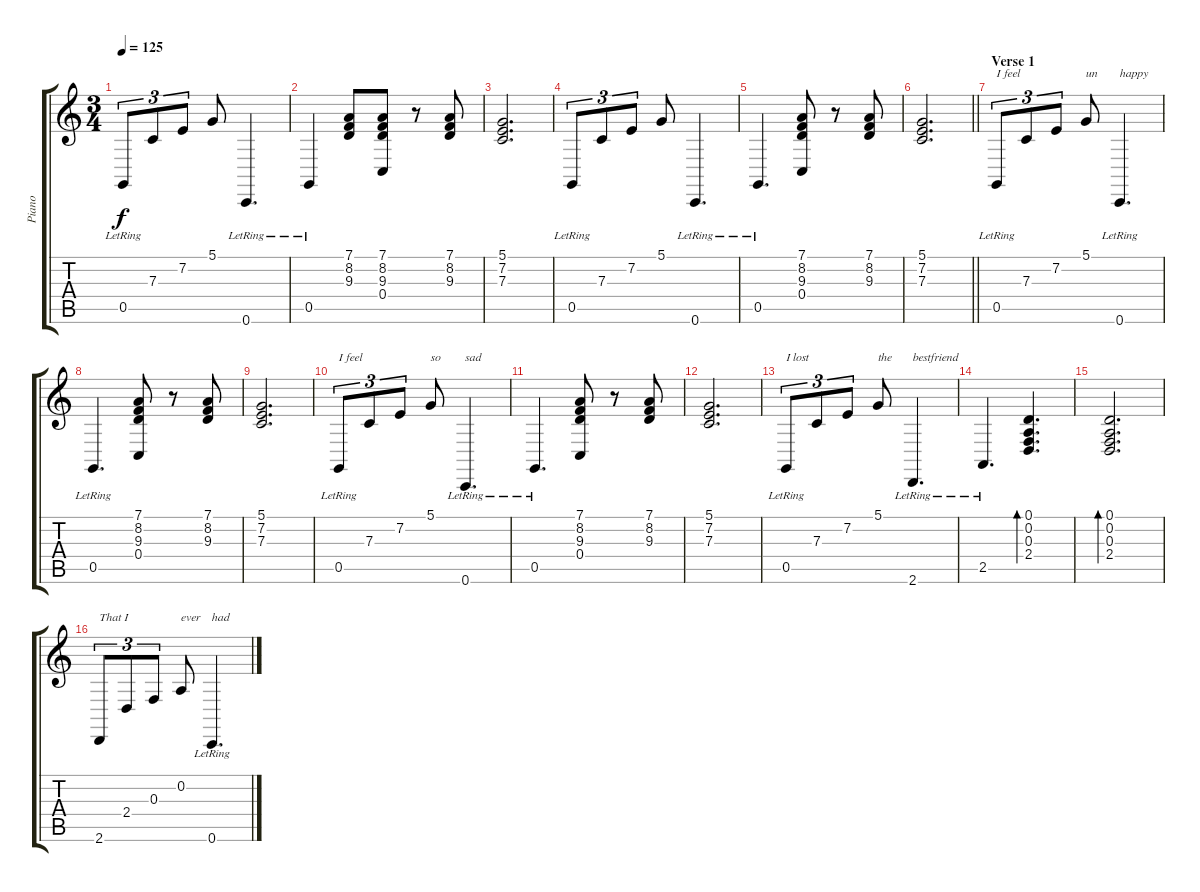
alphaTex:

\track ("Piano" "Piano") {instrument acousticgrandpiano}
\staff {score tabs}
\tuning (D4 A3 F3 C3 G2 C2) {hide}
\ts (3 4)
\tempo 125
\clef g2
\ks c
0.5{lr}.8{tu (3 2) dy f instrument acousticgrandpiano} 7.3.8{tu (3 2)} 7.2.8{tu (3 2)} 5.1.8 0.6{lr}.4{d} |
0.5{lr}.4 (7.1 8.2 9.3).8 (7.1 8.2 9.3 0.4).8 r.8 (7.1 8.2 9.3).8 |
(5.1 7.2 7.3).2{d} |
0.5{lr}.8{tu (3 2)} 7.3.8{tu (3 2)} 7.2.8{tu (3 2)} 5.1.8 0.6{lr}.4{d} |
0.5{lr}.4{d} (7.1 8.2 9.3 0.4).8 r.8 (7.1 8.2 9.3).8 |
\barLineRight lightlight
(5.1 7.2 7.3).2{d} |
\section ("" "Verse 1")
0.5{lr}.8{tu (3 2) txt "I feel"} 7.3.8{tu (3 2)} 7.2.8{tu (3 2)} 5.1.8{txt "un"} 0.6{lr}.4{d txt "happy"} |
0.5{lr}.4{d} (7.1 8.2 9.3 0.4).8 r.8 (7.1 8.2 9.3).8 |
(5.1 7.2 7.3).2{d} |
0.5{lr}.8{tu (3 2) txt "I feel"} 7.3.8{tu (3 2)} 7.2.8{tu (3 2)} 5.1.8{txt "so"} 0.6{lr}.4{d txt "sad"} |
0.5{lr}.4{d} (7.1 8.2 9.3 0.4).8 r.8 (7.1 8.2 9.3).8 |
(5.1 7.2 7.3).2{d} |
0.5{lr}.8{tu (3 2) txt "I lost "} 7.3.8{tu (3 2)} 7.2.8{tu (3 2)} 5.1.8{txt "the"} 2.6{lr}.4{d txt "bestfriend"} |
2.5{lr}.4{d} (0.1 0.2 0.3 2.4).4{d bd 120} |
(0.1 0.2 0.3 2.4).2{d bd 120} |
2.6.8{tu (3 2) txt "That I"} 2.4.8{tu (3 2)} 0.3.8{tu (3 2)} 0.2.8{txt "ever"} 0.6{lr}.4{d txt "had"}
